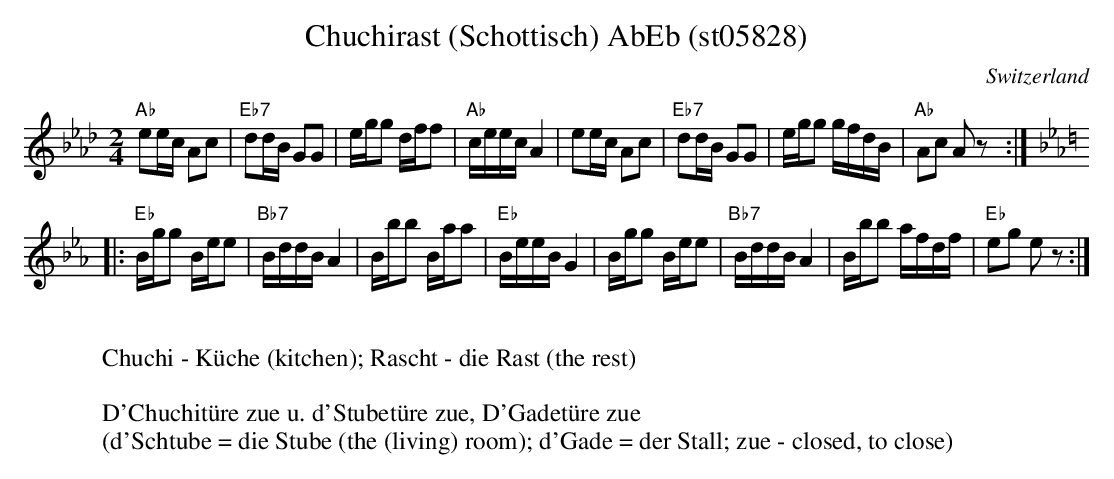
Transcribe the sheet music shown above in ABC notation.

X:1
T: Chuchirast (Schottisch) AbEb (st05828)
O:Switzerland
M:2/4
L:1/16
K:Ab major
"Ab"e2ec A2c2 | "Eb7"d2dB G2G2 | egg2 dff2 | "Ab"ceec A4 | e2ec A2c2 | "Eb7"d2dB G2G2 | egg2 gfdB | "Ab"A2c2 A2z2 :: [K:Eb]
"Eb"Bgg2 Bee2 | "Bb7"BddB A4 | Bbb2 Baa2 | "Eb"BeeB G4 | Bgg2 Bee2 | "Bb7"BddB A4 | Bbb2 afdf | "Eb"e2g2 e2z2 :|
W:
W: Chuchi - Küche (kitchen); Rascht - die Rast (the rest)
W:
W: D'Chuchitüre zue u. d'Stubetüre zue, D'Gadetüre zue
W: (d'Schtube = die Stube (the (living) room); d'Gade = der Stall; zue - closed, to close)
